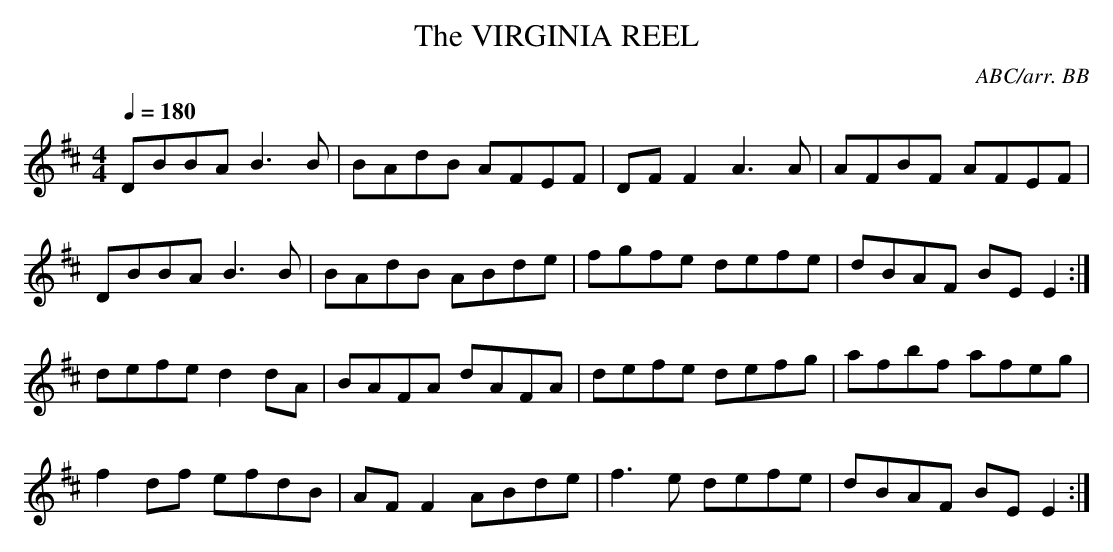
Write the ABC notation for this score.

X:1
T:VIRGINIA REEL, The
C:ABC/arr. BB
M:4/4
L:1/8
Q:1/4=180
K:D
DBBA B3B|BAdB AFEF|DFF2 A3A|AFBF AFEF|
DBBA B3B|BAdB ABde|fgfe defe|dBAF BEE2 :|
defe d2dA|BAFA dAFA|defe defg|afbf afeg|
f2df efdB|AFF2 ABde|f3e defe|dBAF BEE2 :|
